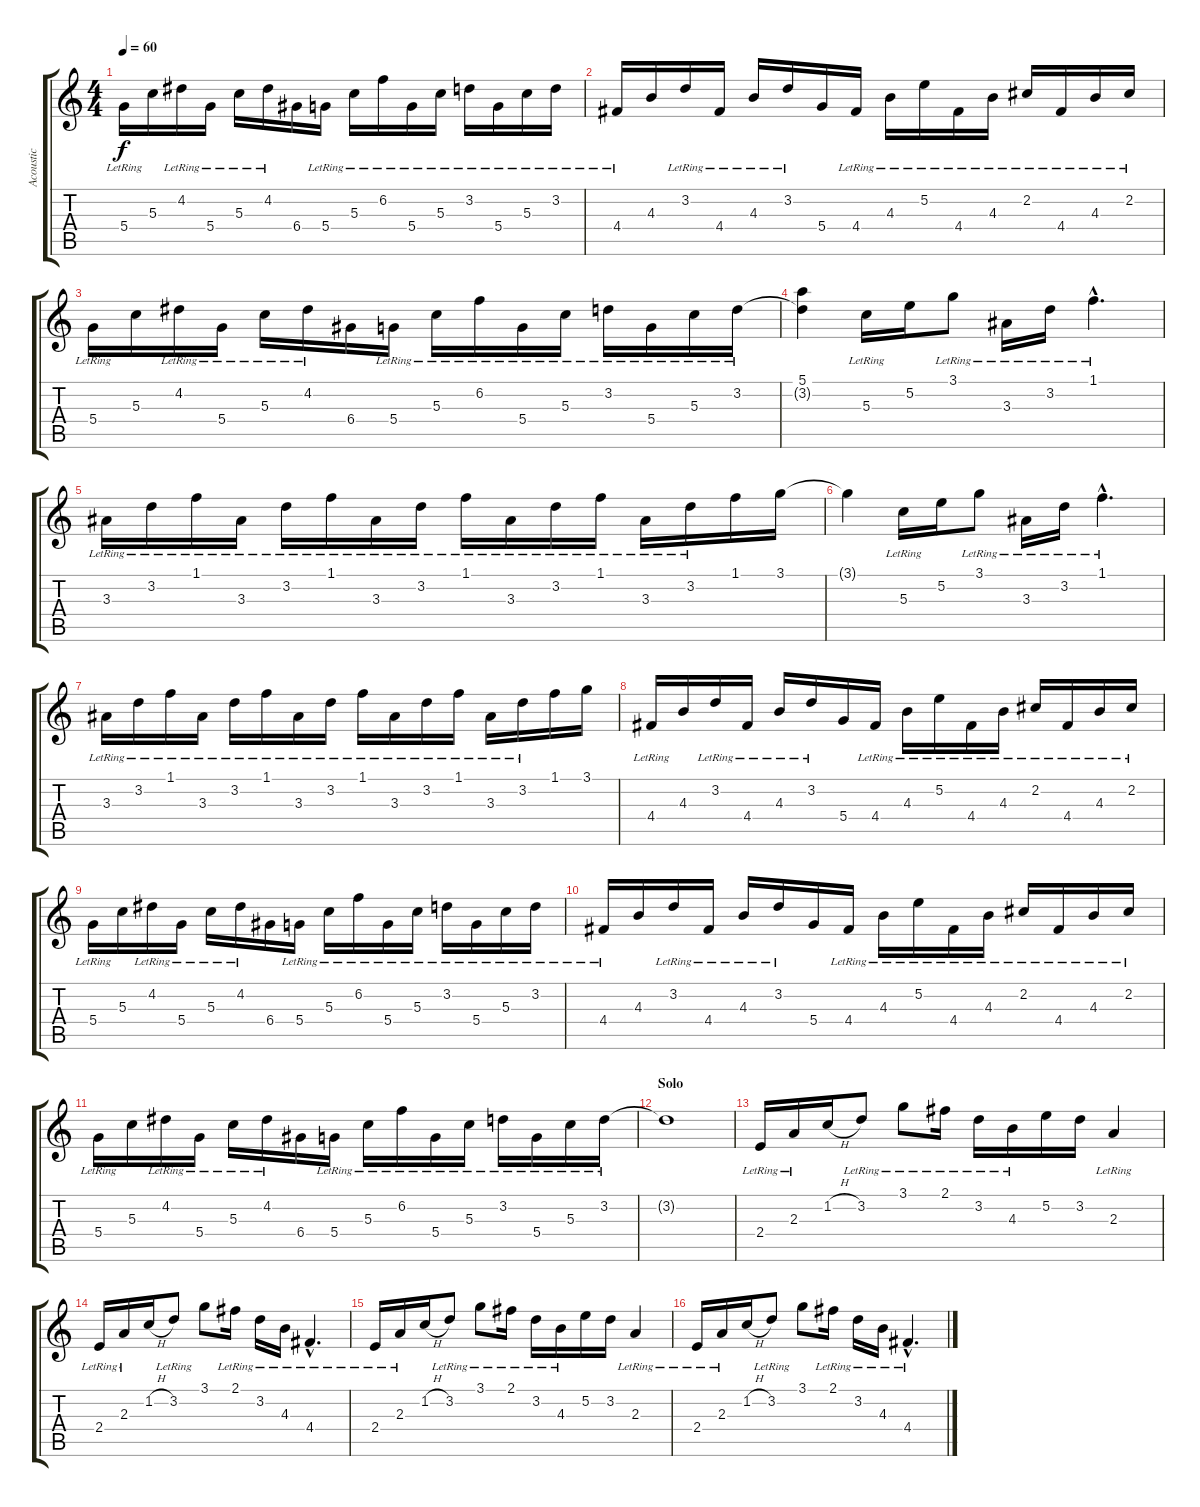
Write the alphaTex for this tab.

\track ("Acoustic" "Acoustic") {instrument acousticguitarsteel}
\staff {score tabs}
\tuning (E4 B3 G3 D3 A2 E2) {hide}
\ts (4 4)
\tempo 60
\clef g2
\ks c
5.4{lr}.16{dy f} 5.3.16 4.2{lr}.16 5.4{lr}.16 5.3{lr}.16 4.2{lr}.16 6.4.16 5.4{lr}.16 5.3{lr}.16 6.2{lr}.16 5.4{lr}.16 5.3{lr}.16 3.2{lr}.16 5.4{lr}.16 5.3{lr}.16 3.2{lr}.16 |
4.4{lr}.16 4.3.16 3.2{lr}.16 4.4{lr}.16 4.3{lr}.16 3.2{lr}.16 5.4.16 4.4{lr}.16 4.3{lr}.16 5.2{lr}.16 4.4{lr}.16 4.3{lr}.16 2.2{lr}.16 4.4{lr}.16 4.3{lr}.16 2.2{lr}.16 |
5.4{lr}.16 5.3.16 4.2{lr}.16 5.4{lr}.16 5.3{lr}.16 4.2{lr}.16 6.4.16 5.4{lr}.16 5.3{lr}.16 6.2{lr}.16 5.4{lr}.16 5.3{lr}.16 3.2{lr}.16 5.4{lr}.16 5.3{lr}.16 3.2{lr}.16 |
(5.1 3.2{t}).4 5.3{lr}.16 5.2.16 3.1{lr}.8 3.3{lr}.16 3.2{lr}.16 1.1{hac lr}.4{d} |
3.3{lr}.16 3.2{lr}.16 1.1{lr}.16 3.3{lr}.16 3.2{lr}.16 1.1{lr}.16 3.3{lr}.16 3.2{lr}.16 1.1{lr}.16 3.3{lr}.16 3.2{lr}.16 1.1{lr}.16 3.3{lr}.16 3.2{lr}.16 1.1.16 3.1.16 |
3.1{t}.4 5.3{lr}.16 5.2.16 3.1{lr}.8 3.3{lr}.16 3.2{lr}.16 1.1{hac lr}.4{d} |
3.3{lr}.16 3.2{lr}.16 1.1{lr}.16 3.3{lr}.16 3.2{lr}.16 1.1{lr}.16 3.3{lr}.16 3.2{lr}.16 1.1{lr}.16 3.3{lr}.16 3.2{lr}.16 1.1{lr}.16 3.3{lr}.16 3.2{lr}.16 1.1.16 3.1.16 |
4.4{lr}.16 4.3.16 3.2{lr}.16 4.4{lr}.16 4.3{lr}.16 3.2{lr}.16 5.4.16 4.4{lr}.16 4.3{lr}.16 5.2{lr}.16 4.4{lr}.16 4.3{lr}.16 2.2{lr}.16 4.4{lr}.16 4.3{lr}.16 2.2{lr}.16 |
5.4{lr}.16 5.3.16 4.2{lr}.16 5.4{lr}.16 5.3{lr}.16 4.2{lr}.16 6.4.16 5.4{lr}.16 5.3{lr}.16 6.2{lr}.16 5.4{lr}.16 5.3{lr}.16 3.2{lr}.16 5.4{lr}.16 5.3{lr}.16 3.2{lr}.16 |
4.4{lr}.16 4.3.16 3.2{lr}.16 4.4{lr}.16 4.3{lr}.16 3.2{lr}.16 5.4.16 4.4{lr}.16 4.3{lr}.16 5.2{lr}.16 4.4{lr}.16 4.3{lr}.16 2.2{lr}.16 4.4{lr}.16 4.3{lr}.16 2.2{lr}.16 |
5.4{lr}.16 5.3.16 4.2{lr}.16 5.4{lr}.16 5.3{lr}.16 4.2{lr}.16 6.4.16 5.4{lr}.16 5.3{lr}.16 6.2{lr}.16 5.4{lr}.16 5.3{lr}.16 3.2{lr}.16 5.4{lr}.16 5.3{lr}.16 3.2{lr}.16 |
\section ("" "Solo")
3.2{t}.1 |
2.4{lr}.16 2.3{lr}.16 1.2{h}.16 3.2{lr}.8 3.1{lr}.8 2.1{lr}.16 3.2{lr}.16 4.3{lr}.16 5.2.16 3.2.16 2.3{lr}.4 |
2.4{lr}.16 2.3{lr}.16 1.2{h}.16 3.2{lr}.8 3.1.8 2.1{lr}.16 3.2{lr}.16 4.3{lr}.16 4.4{hac lr}.4{d} |
2.4{lr}.16 2.3{lr}.16 1.2{h}.16 3.2{lr}.8 3.1{lr}.8 2.1{lr}.16 3.2{lr}.16 4.3{lr}.16 5.2.16 3.2.16 2.3{lr}.4 |
2.4{lr}.16 2.3{lr}.16 1.2{h}.16 3.2{lr}.8 3.1.8 2.1{lr}.16 3.2{lr}.16 4.3{lr}.16 4.4{hac lr}.4{d}
